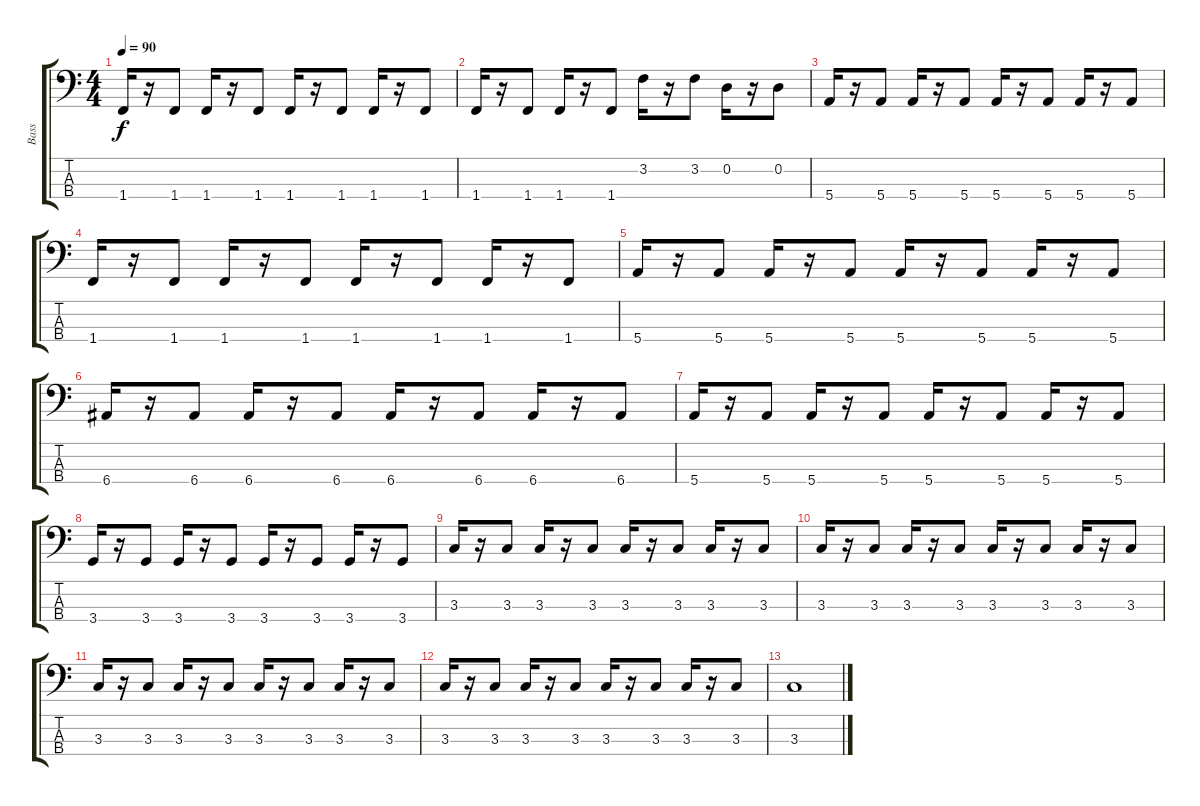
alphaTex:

\track ("Bass" "Bass") {instrument electricbassfinger}
\staff {score tabs}
\tuning (G2 D2 A1 E1) {hide}
\ts (4 4)
\tempo 90
\clef f4
\ks c
1.4.16{dy f} r.16 1.4.8 1.4.16 r.16 1.4.8 1.4.16 r.16 1.4.8 1.4.16 r.16 1.4.8 |
1.4.16 r.16 1.4.8 1.4.16 r.16 1.4.8 3.2.16 r.16 3.2.8 0.2.16 r.16 0.2.8 |
5.4.16 r.16 5.4.8 5.4.16 r.16 5.4.8 5.4.16 r.16 5.4.8 5.4.16 r.16 5.4.8 |
1.4.16 r.16 1.4.8 1.4.16 r.16 1.4.8 1.4.16 r.16 1.4.8 1.4.16 r.16 1.4.8 |
5.4.16 r.16 5.4.8 5.4.16 r.16 5.4.8 5.4.16 r.16 5.4.8 5.4.16 r.16 5.4.8 |
6.4.16 r.16 6.4.8 6.4.16 r.16 6.4.8 6.4.16 r.16 6.4.8 6.4.16 r.16 6.4.8 |
5.4.16 r.16 5.4.8 5.4.16 r.16 5.4.8 5.4.16 r.16 5.4.8 5.4.16 r.16 5.4.8 |
3.4.16 r.16 3.4.8 3.4.16 r.16 3.4.8 3.4.16 r.16 3.4.8 3.4.16 r.16 3.4.8 |
3.3.16 r.16 3.3.8 3.3.16 r.16 3.3.8 3.3.16 r.16 3.3.8 3.3.16 r.16 3.3.8 |
3.3.16 r.16 3.3.8 3.3.16 r.16 3.3.8 3.3.16 r.16 3.3.8 3.3.16 r.16 3.3.8 |
3.3.16 r.16 3.3.8 3.3.16 r.16 3.3.8 3.3.16 r.16 3.3.8 3.3.16 r.16 3.3.8 |
3.3.16 r.16 3.3.8 3.3.16 r.16 3.3.8 3.3.16 r.16 3.3.8 3.3.16 r.16 3.3.8 |
3.3.1
